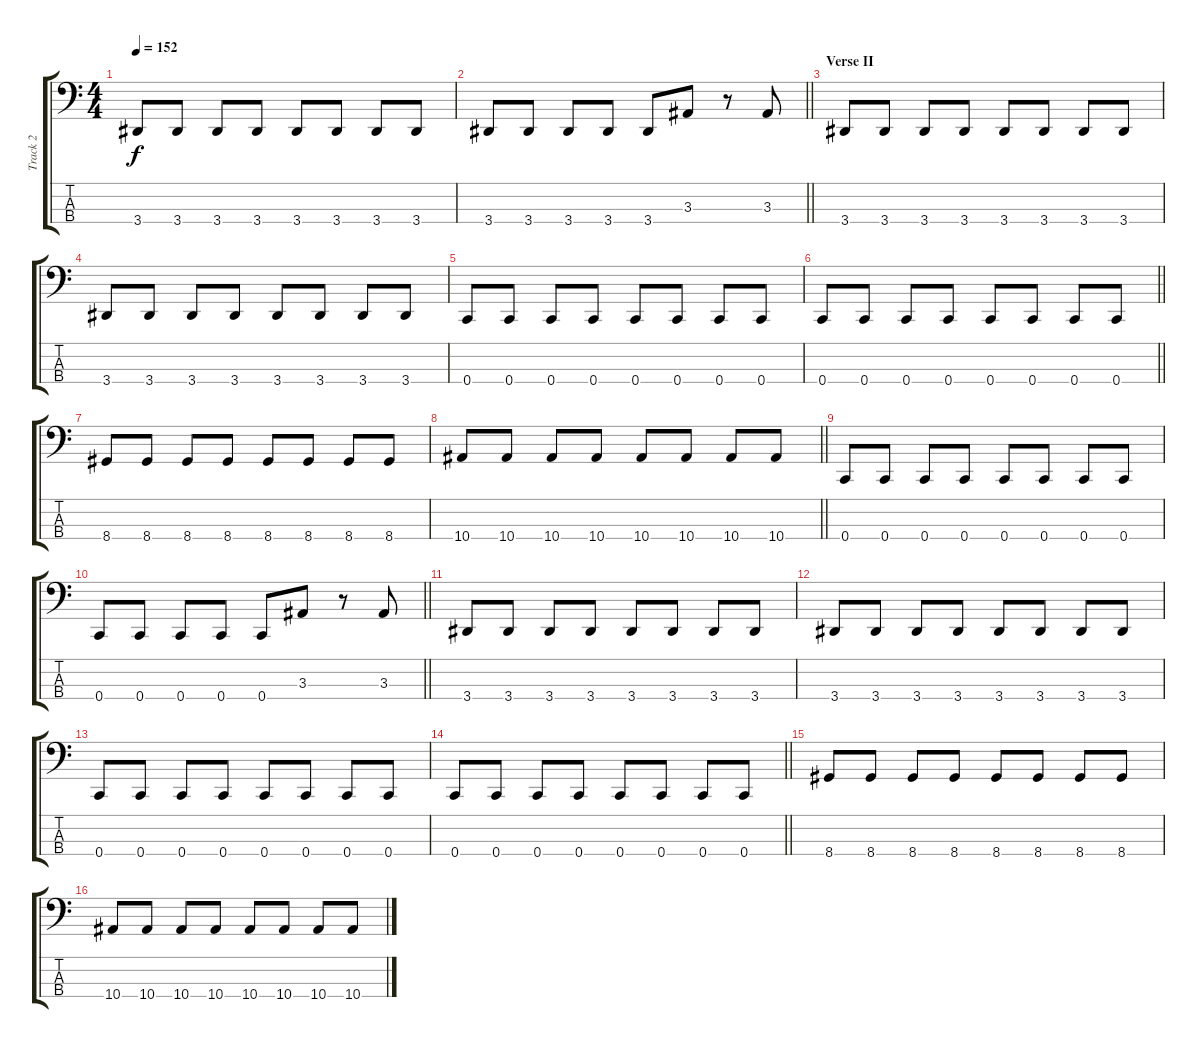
\track ("Track 2" "Track 2") {instrument electricbassfinger}
\staff {score tabs}
\tuning (F2 C2 G1 C1) {hide}
\ts (4 4)
\tempo 152
\clef f4
\ks c
3.4.8{dy f} 3.4.8 3.4.8 3.4.8 3.4.8 3.4.8 3.4.8 3.4.8 |
\barLineRight lightlight
3.4.8 3.4.8 3.4.8 3.4.8 3.4.8 3.3.8 r.8 3.3.8 |
\section ("" "Verse II")
3.4.8 3.4.8 3.4.8 3.4.8 3.4.8 3.4.8 3.4.8 3.4.8 |
3.4.8 3.4.8 3.4.8 3.4.8 3.4.8 3.4.8 3.4.8 3.4.8 |
0.4.8 0.4.8 0.4.8 0.4.8 0.4.8 0.4.8 0.4.8 0.4.8 |
\barLineRight lightlight
0.4.8 0.4.8 0.4.8 0.4.8 0.4.8 0.4.8 0.4.8 0.4.8 |
8.4.8 8.4.8 8.4.8 8.4.8 8.4.8 8.4.8 8.4.8 8.4.8 |
\barLineRight lightlight
10.4.8 10.4.8 10.4.8 10.4.8 10.4.8 10.4.8 10.4.8 10.4.8 |
0.4.8 0.4.8 0.4.8 0.4.8 0.4.8 0.4.8 0.4.8 0.4.8 |
\barLineRight lightlight
0.4.8 0.4.8 0.4.8 0.4.8 0.4.8 3.3.8 r.8 3.3.8 |
3.4.8 3.4.8 3.4.8 3.4.8 3.4.8 3.4.8 3.4.8 3.4.8 |
3.4.8 3.4.8 3.4.8 3.4.8 3.4.8 3.4.8 3.4.8 3.4.8 |
0.4.8 0.4.8 0.4.8 0.4.8 0.4.8 0.4.8 0.4.8 0.4.8 |
\barLineRight lightlight
0.4.8 0.4.8 0.4.8 0.4.8 0.4.8 0.4.8 0.4.8 0.4.8 |
8.4.8 8.4.8 8.4.8 8.4.8 8.4.8 8.4.8 8.4.8 8.4.8 |
10.4.8 10.4.8 10.4.8 10.4.8 10.4.8 10.4.8 10.4.8 10.4.8
